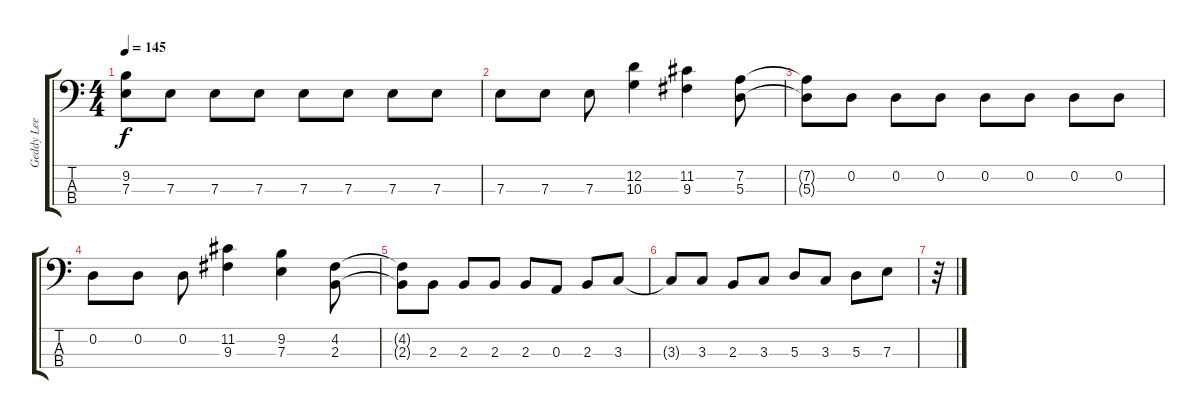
\track ("Geddy Lee" "Geddy Lee") {instrument electricbassfinger}
\staff {score tabs}
\tuning (G2 D2 A1 E1) {hide}
\ts (4 4)
\tempo 145
\clef f4
\ks c
(9.2{t} 7.3{t}).8{dy f} 7.3.8 7.3.8 7.3.8 7.3.8 7.3.8 7.3.8 7.3.8 |
7.3.8 7.3.8 7.3.8 (12.2 10.3).4 (11.2 9.3).4 (7.2 5.3).8 |
(7.2{t} 5.3{t}).8 0.2.8 0.2.8 0.2.8 0.2.8 0.2.8 0.2.8 0.2.8 |
0.2.8 0.2.8 0.2.8 (11.2 9.3).4 (9.2 7.3).4 (4.2 2.3).8 |
(4.2{t} 2.3{t}).8 2.3.8 2.3.8 2.3.8 2.3.8 0.3.8 2.3.8 3.3.8 |
3.3{t}.8 3.3.8 2.3.8 3.3.8 5.3.8 3.3.8 5.3.8 7.3.8 |
r.32
